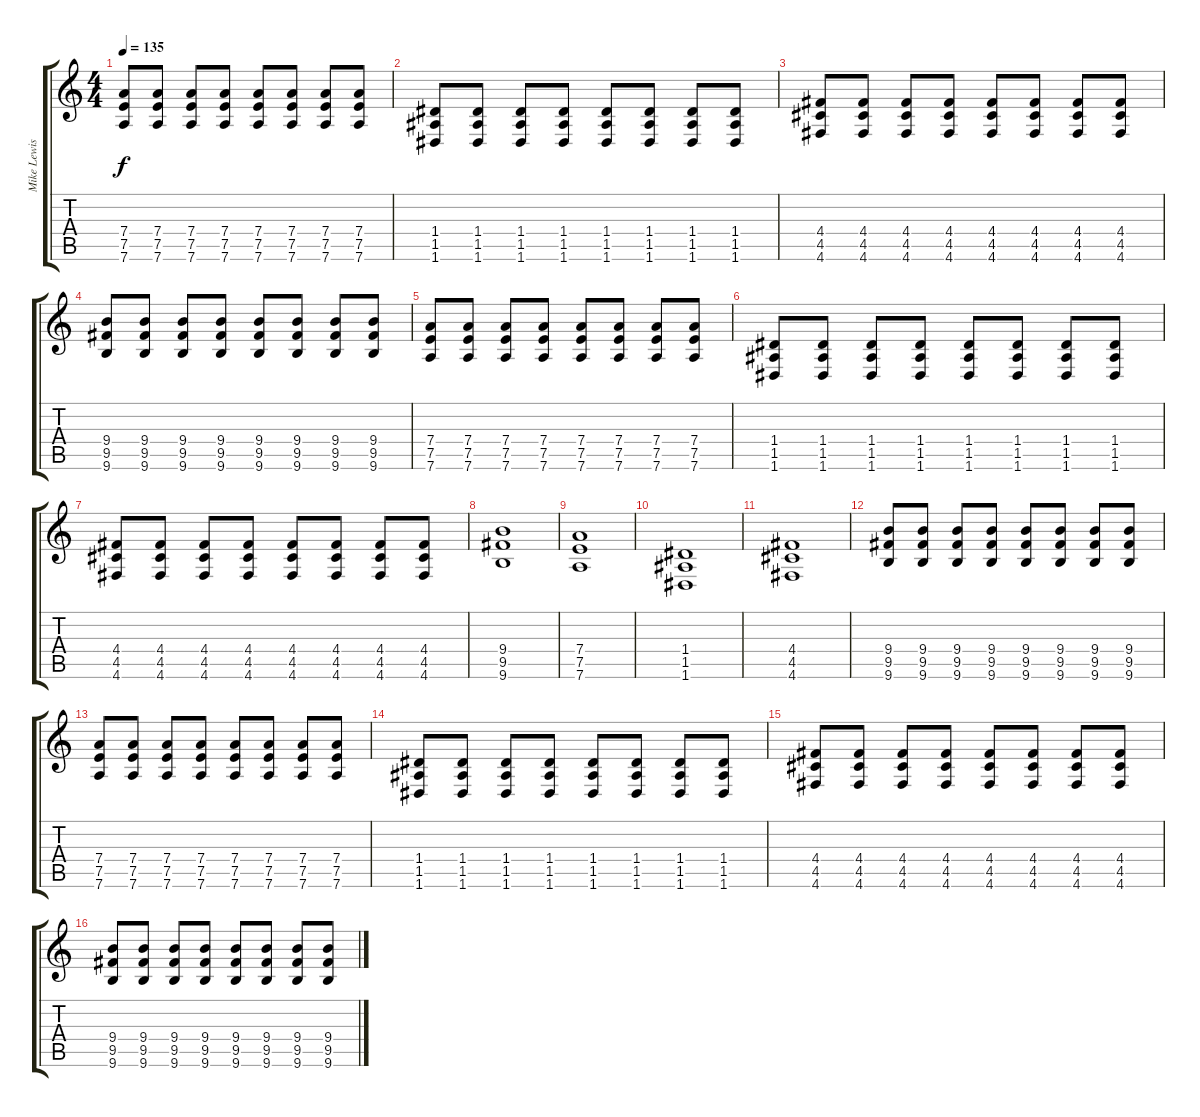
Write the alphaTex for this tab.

\track ("Mike Lewis Clean" "Mike Lewis") {instrument electricguitarclean}
\staff {score tabs}
\tuning (E4 B3 G3 D3 A2 D2) {hide}
\ts (4 4)
\tempo 135
\clef g2
\ks c
(7.4 7.5 7.6).8{dy f} (7.4 7.5 7.6).8 (7.4 7.5 7.6).8 (7.4 7.5 7.6).8 (7.4 7.5 7.6).8 (7.4 7.5 7.6).8 (7.4 7.5 7.6).8 (7.4 7.5 7.6).8 |
(1.4 1.5 1.6).8 (1.4 1.5 1.6).8 (1.4 1.5 1.6).8 (1.4 1.5 1.6).8 (1.4 1.5 1.6).8 (1.4 1.5 1.6).8 (1.4 1.5 1.6).8 (1.4 1.5 1.6).8 |
(4.4 4.5 4.6).8 (4.4 4.5 4.6).8 (4.4 4.5 4.6).8 (4.4 4.5 4.6).8 (4.4 4.5 4.6).8 (4.4 4.5 4.6).8 (4.4 4.5 4.6).8 (4.4 4.5 4.6).8 |
(9.4 9.5 9.6).8 (9.4 9.5 9.6).8 (9.4 9.5 9.6).8 (9.4 9.5 9.6).8 (9.4 9.5 9.6).8 (9.4 9.5 9.6).8 (9.4 9.5 9.6).8 (9.4 9.5 9.6).8 |
(7.4 7.5 7.6).8 (7.4 7.5 7.6).8 (7.4 7.5 7.6).8 (7.4 7.5 7.6).8 (7.4 7.5 7.6).8 (7.4 7.5 7.6).8 (7.4 7.5 7.6).8 (7.4 7.5 7.6).8 |
(1.4 1.5 1.6).8 (1.4 1.5 1.6).8 (1.4 1.5 1.6).8 (1.4 1.5 1.6).8 (1.4 1.5 1.6).8 (1.4 1.5 1.6).8 (1.4 1.5 1.6).8 (1.4 1.5 1.6).8 |
(4.4 4.5 4.6).8 (4.4 4.5 4.6).8 (4.4 4.5 4.6).8 (4.4 4.5 4.6).8 (4.4 4.5 4.6).8 (4.4 4.5 4.6).8 (4.4 4.5 4.6).8 (4.4 4.5 4.6).8 |
(9.4 9.5 9.6).1 |
(7.4 7.5 7.6).1 |
(1.4 1.5 1.6).1 |
(4.4 4.5 4.6).1 |
(9.4 9.5 9.6).8 (9.4 9.5 9.6).8 (9.4 9.5 9.6).8 (9.4 9.5 9.6).8 (9.4 9.5 9.6).8 (9.4 9.5 9.6).8 (9.4 9.5 9.6).8 (9.4 9.5 9.6).8 |
(7.4 7.5 7.6).8 (7.4 7.5 7.6).8 (7.4 7.5 7.6).8 (7.4 7.5 7.6).8 (7.4 7.5 7.6).8 (7.4 7.5 7.6).8 (7.4 7.5 7.6).8 (7.4 7.5 7.6).8 |
(1.4 1.5 1.6).8 (1.4 1.5 1.6).8 (1.4 1.5 1.6).8 (1.4 1.5 1.6).8 (1.4 1.5 1.6).8 (1.4 1.5 1.6).8 (1.4 1.5 1.6).8 (1.4 1.5 1.6).8 |
(4.4 4.5 4.6).8 (4.4 4.5 4.6).8 (4.4 4.5 4.6).8 (4.4 4.5 4.6).8 (4.4 4.5 4.6).8 (4.4 4.5 4.6).8 (4.4 4.5 4.6).8 (4.4 4.5 4.6).8 |
(9.4 9.5 9.6).8 (9.4 9.5 9.6).8 (9.4 9.5 9.6).8 (9.4 9.5 9.6).8 (9.4 9.5 9.6).8 (9.4 9.5 9.6).8 (9.4 9.5 9.6).8 (9.4 9.5 9.6).8
